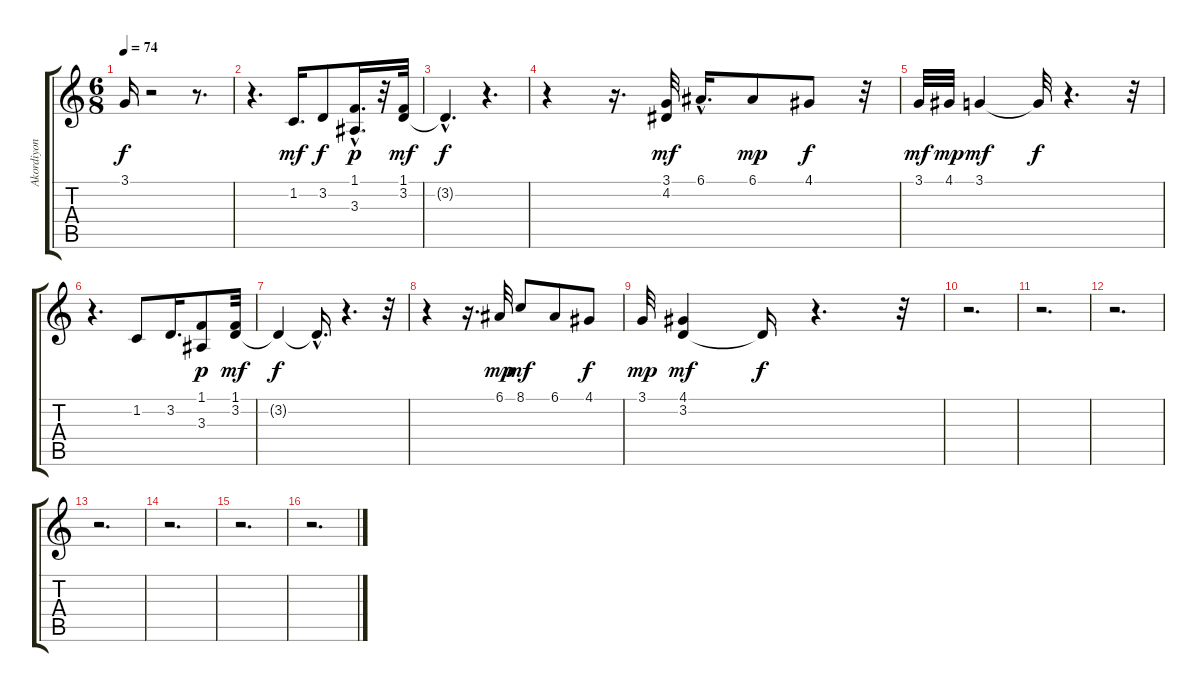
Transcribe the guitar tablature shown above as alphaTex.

\track ("Akordiyon" "Akordiyon") {instrument tangoaccordion}
\staff {score tabs}
\tuning (E4 B3 G3 D3 A2 E2) {hide}
\ts (6 8)
\tempo 74
\clef g2
\ks c
3.1{t}.16{dy f} r.2 r.8{d} |
r.4{d} 1.2.16{d dy mf} 3.2.8{dy f} (1.1 3.3{hac}).16{d dy p} r.32 (1.1 3.2).32{dy mf} |
3.2{hac t}.4{d dy f} r.4{d} |
r.4 r.16{d} (3.1 4.2).32{dy mf} 6.1{hac}.16{d} 6.1.8{dy mp} 4.1.8{dy f} r.32 |
3.1.32{dy mf} 4.1.32{dy mp} 3.1.4{dy mf} 3.1{t}.32{dy f} r.4{d} r.32 |
r.4{d} 1.2.8 3.2.16{d} (1.1 3.3).8{dy p} (1.1 3.2).32{dy mf} |
3.2{t}.4{dy f} 3.2{hac t}.16{d} r.4{d} r.32 |
r.4 r.16{d} 6.1.32{dy mp} 8.1.8{dy mf} 6.1.8 4.1.8{dy f} |
3.1.32{dy mp} (4.1 3.2).4{dy mf} 3.2{t}.16{dy f} r.4{d} r.32 |
r.2{d} |
r.2{d} |
r.2{d} |
r.2{d} |
r.2{d} |
r.2{d} |
r.2{d}
